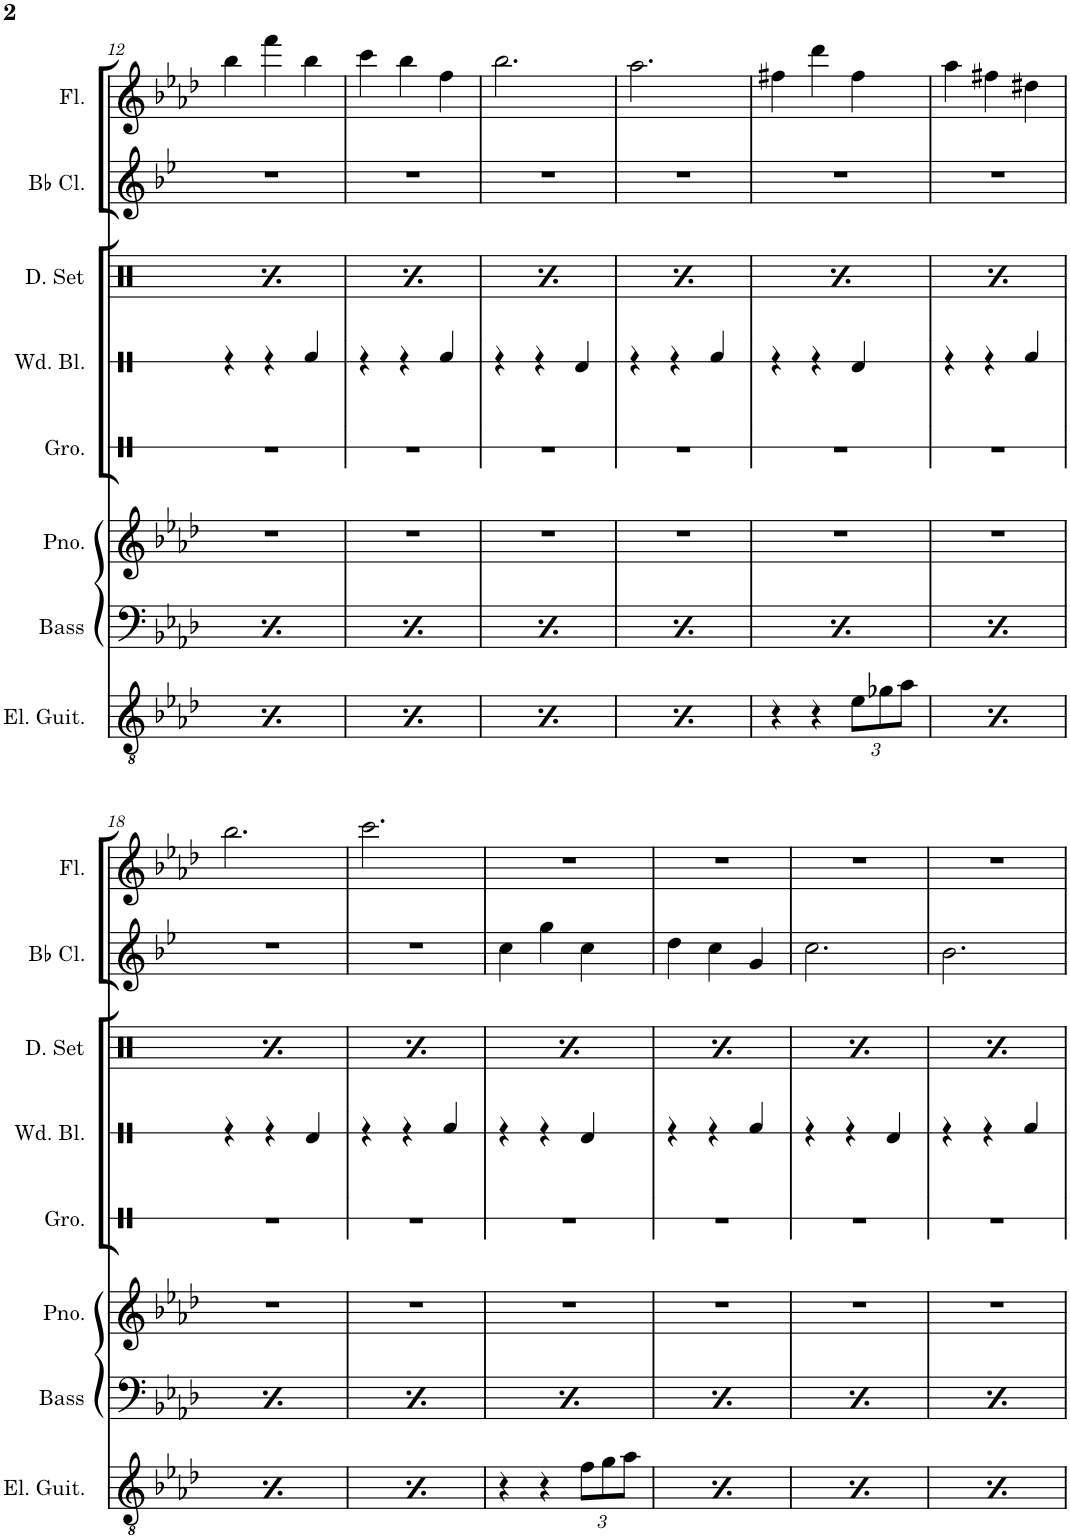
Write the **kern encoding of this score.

**kern	**kern	**kern	**kern	**kern	**kern	**kern	**kern
*part8	*part7	*part6	*part5	*part4	*part3	*part2	*part1
*staff8	*staff7	*staff6	*staff5	*staff4	*staff3	*staff2	*staff1
*I"Electric Guitar	*I"Acoustic Bass	*I"Piano	*I"Güiro	*I"Wood Blocks	*I"Drumset	*I"Bb Clarinet	*I"Flute
*I'El. Guit.	*I'Bass	*I'Pno.	*I'Gro.	*I'Wd. Bl.	*I'D. Set	*I'Bb Cl.	*I'Fl.
!!LO:PB:g=z
*clefGv2	*clefF4	*clefG2	*clefX	*clefX	*clefX	*clefG2	*clefG2
*	*Trd7c12	*	*	*	*	*Trd1c2	*
*k[b-e-a-d-]	*k[b-e-a-d-]	*k[b-e-a-d-]	*k[]	*k[]	*k[]	*k[b-e-]	*k[b-e-a-d-]
*M3/4	*M3/4	*M3/4	*M3/4	*M3/4	*M3/4	*M3/4	*M3/4
=12	=12	=12	=12	=12	=12	=12	=12
4r	8AA-/L	2.r	2.r	4r	4Rff/	2.r	4bb-\
.	8D-/J	.	.	.	.	.	.
*	*	*	*	*	*Xbrackettup	*	*
4r	4r	.	.	4r	12Rff/L	.	4fff\
.	.	.	.	.	12Rff/	.	.
.	.	.	.	.	12Rff/J	.	.
*Xbrackettup	*	*	*	*	*	*	*
12f\L	4r	.	.	4Rf/	4r	.	4bb-\
12g\	.	.	.	.	.	.	.
12a-\J	.	.	.	.	.	.	.
=13	=13	=13	=13	=13	=13	=13	=13
4r	8AA-/L	2.r	2.r	4r	4Rff/	2.r	4ccc\
.	8D-/J	.	.	.	.	.	.
4r	4r	.	.	4r	12Rff/L	.	4bb-\
.	.	.	.	.	12Rff/	.	.
.	.	.	.	.	12Rff/J	.	.
12f\L	4r	.	.	4Rf/	4r	.	4ff\
12g\	.	.	.	.	.	.	.
12a-\J	.	.	.	.	.	.	.
=14	=14	=14	=14	=14	=14	=14	=14
4r	8AA-/L	2.r	2.r	4r	4Rff/	2.r	2.bb-\
.	8D-/J	.	.	.	.	.	.
4r	4r	.	.	4r	12Rff/L	.	.
.	.	.	.	.	12Rff/	.	.
.	.	.	.	.	12Rff/J	.	.
12f\L	4r	.	.	4Rd/	4r	.	.
12g\	.	.	.	.	.	.	.
12a-\J	.	.	.	.	.	.	.
=15	=15	=15	=15	=15	=15	=15	=15
4r	8AA-/L	2.r	2.r	4r	4Rff/	2.r	2.aa-\
.	8D-/J	.	.	.	.	.	.
4r	4r	.	.	4r	12Rff/L	.	.
.	.	.	.	.	12Rff/	.	.
.	.	.	.	.	12Rff/J	.	.
12f\L	4r	.	.	4Rf/	4r	.	.
12g\	.	.	.	.	.	.	.
12a-\J	.	.	.	.	.	.	.
=16	=16	=16	=16	=16	=16	=16	=16
4r	8AA-/L	2.r	2.r	4r	4Rff/	2.r	4ff#X\
.	8D-/J	.	.	.	.	.	.
4r	4r	.	.	4r	12Rff/L	.	4ddd-\
.	.	.	.	.	12Rff/	.	.
.	.	.	.	.	12Rff/J	.	.
12e-\L	4r	.	.	4Rd/	4r	.	4ff#\
12g-X\	.	.	.	.	.	.	.
12a-\J	.	.	.	.	.	.	.
=17	=17	=17	=17	=17	=17	=17	=17
4r	8AA-/L	2.r	2.r	4r	4Rff/	2.r	4aa-\
.	8D-/J	.	.	.	.	.	.
4r	4r	.	.	4r	12Rff/L	.	4ff#X\
.	.	.	.	.	12Rff/	.	.
.	.	.	.	.	12Rff/J	.	.
12e-\L	4r	.	.	4Rf/	4r	.	4dd#X\
12g-X\	.	.	.	.	.	.	.
12a-\J	.	.	.	.	.	.	.
!!LO:LB:g=z
=18	=18	=18	=18	=18	=18	=18	=18
4r	8AA-/L	2.r	2.r	4r	4Rff/	2.r	2.bb-\
.	8D-/J	.	.	.	.	.	.
4r	4r	.	.	4r	12Rff/L	.	.
.	.	.	.	.	12Rff/	.	.
.	.	.	.	.	12Rff/J	.	.
12e-\L	4r	.	.	4Rd/	4r	.	.
12g-X\	.	.	.	.	.	.	.
12a-\J	.	.	.	.	.	.	.
=19	=19	=19	=19	=19	=19	=19	=19
4r	8AA-/L	2.r	2.r	4r	4Rff/	2.r	2.ccc\
.	8D-/J	.	.	.	.	.	.
4r	4r	.	.	4r	12Rff/L	.	.
.	.	.	.	.	12Rff/	.	.
.	.	.	.	.	12Rff/J	.	.
12e-\L	4r	.	.	4Rf/	4r	.	.
12g-X\	.	.	.	.	.	.	.
12a-\J	.	.	.	.	.	.	.
=20	=20	=20	=20	=20	=20	=20	=20
4r	8AA-/L	2.r	2.r	4r	4Rff/	4cc\	2.r
.	8D-/J	.	.	.	.	.	.
4r	4r	.	.	4r	12Rff/L	4gg\	.
.	.	.	.	.	12Rff/	.	.
.	.	.	.	.	12Rff/J	.	.
12f\L	4r	.	.	4Rd/	4r	4cc\	.
12g\	.	.	.	.	.	.	.
12a-\J	.	.	.	.	.	.	.
=21	=21	=21	=21	=21	=21	=21	=21
4r	8AA-/L	2.r	2.r	4r	4Rff/	4dd\	2.r
.	8D-/J	.	.	.	.	.	.
4r	4r	.	.	4r	12Rff/L	4cc\	.
.	.	.	.	.	12Rff/	.	.
.	.	.	.	.	12Rff/J	.	.
12f\L	4r	.	.	4Rf/	4r	4g/	.
12g\	.	.	.	.	.	.	.
12a-\J	.	.	.	.	.	.	.
=22	=22	=22	=22	=22	=22	=22	=22
4r	8AA-/L	2.r	2.r	4r	4Rff/	2.cc\	2.r
.	8D-/J	.	.	.	.	.	.
4r	4r	.	.	4r	12Rff/L	.	.
.	.	.	.	.	12Rff/	.	.
.	.	.	.	.	12Rff/J	.	.
12f\L	4r	.	.	4Rd/	4r	.	.
12g\	.	.	.	.	.	.	.
12a-\J	.	.	.	.	.	.	.
=23	=23	=23	=23	=23	=23	=23	=23
4r	8AA-/L	2.r	2.r	4r	4Rff/	2.b-\	2.r
.	8D-/J	.	.	.	.	.	.
4r	4r	.	.	4r	12Rff/L	.	.
.	.	.	.	.	12Rff/	.	.
.	.	.	.	.	12Rff/J	.	.
12f\L	4r	.	.	4Rf/	4r	.	.
12g\	.	.	.	.	.	.	.
12a-\J	.	.	.	.	.	.	.
=	=	=	=	=	=	=	=
*-	*-	*-	*-	*-	*-	*-	*-
